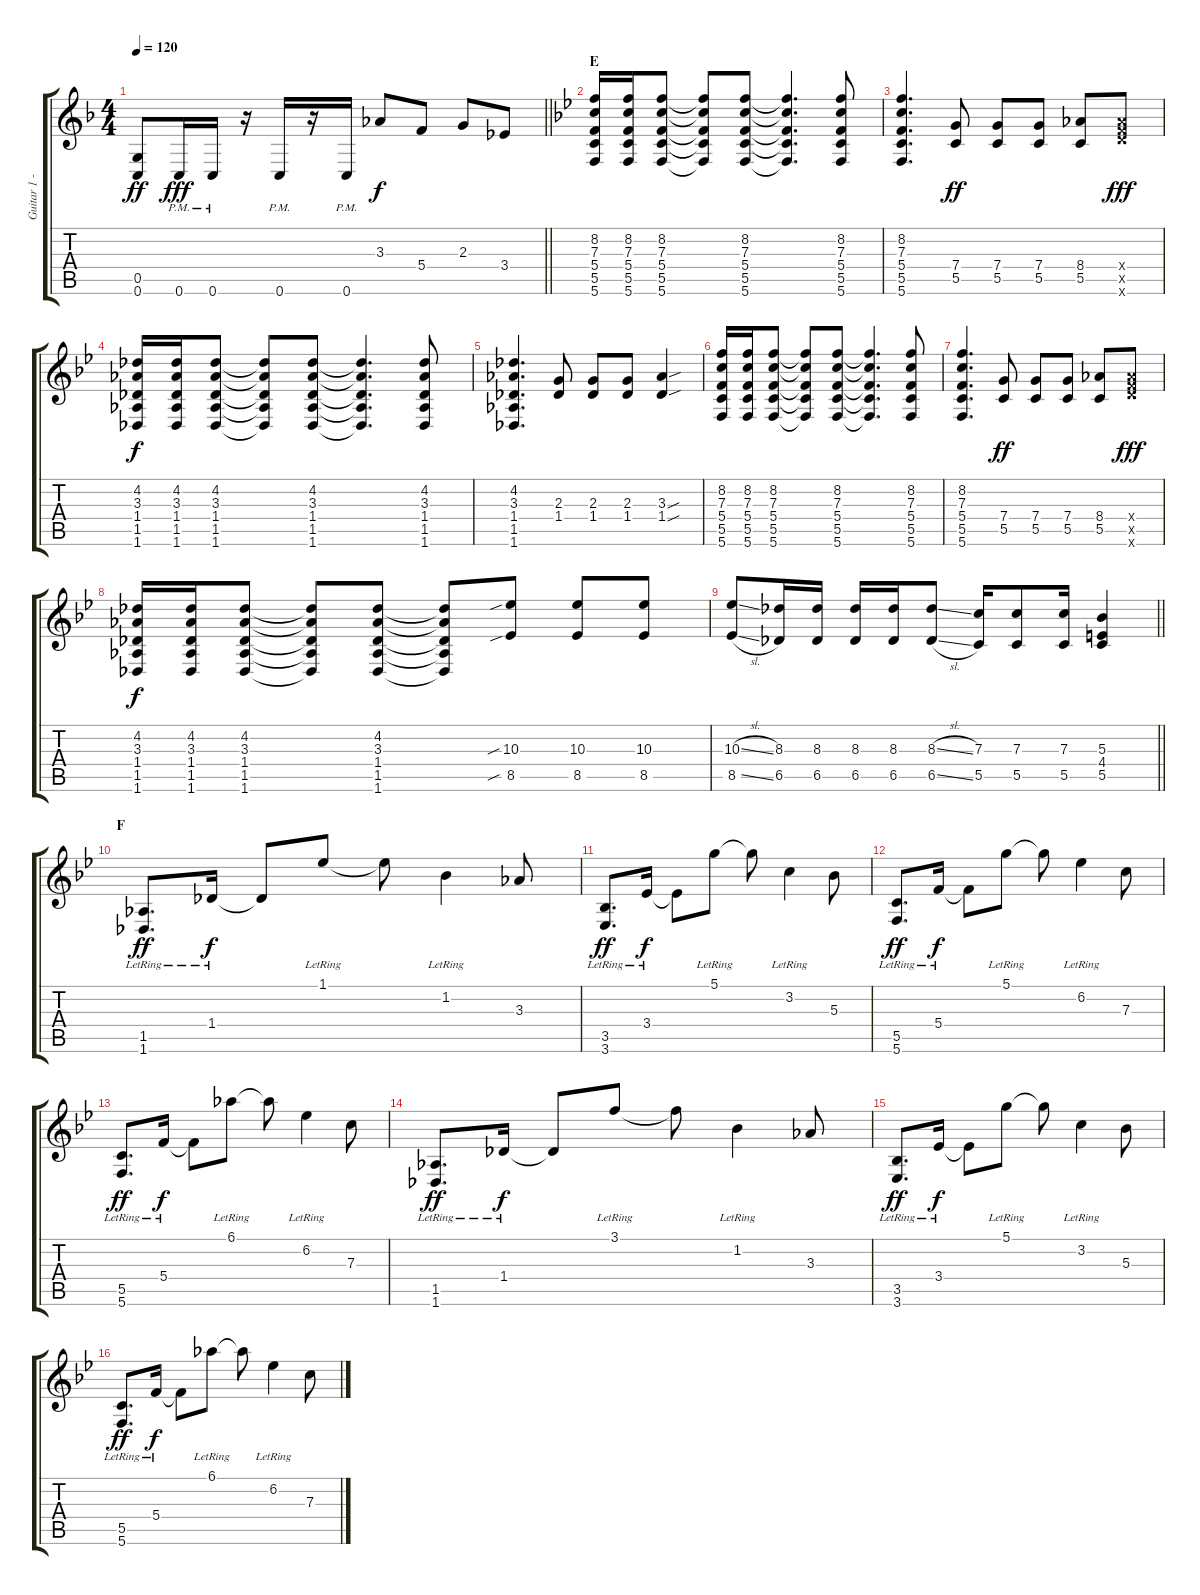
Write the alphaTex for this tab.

\track ("Guitar 1 - Uruha" "Guitar 1 -") {instrument distortionguitar}
\staff {score tabs}
\tuning (D4 A3 F3 C3 G2 C2) {hide}
\ts (4 4)
\tempo 120
\clef g2
\barLineRight lightlight
\ks f
(0.5 0.6).8{dy ff} 0.6{pm}.16{dy fff} 0.6{pm}.16 r.16 0.6{pm}.16 r.16 0.6{pm}.16 3.3.8{dy f} 5.4.8 2.3.8 3.4.8 |
\section ("" "E")
\ks bb
(8.2 7.3 5.4 5.5 5.6).16 (8.2 7.3 5.4 5.5 5.6).16 (8.2 7.3 5.4 5.5 5.6).8 (8.2{t} 7.3{t} 5.4{t} 5.5{t} 5.6{t}).8 (8.2 7.3 5.4 5.5 5.6).8 (8.2{t} 7.3{t} 5.4{t} 5.5{t} 5.6{t}).4{d} (8.2 7.3 5.4 5.5 5.6).8 |
(8.2 7.3 5.4 5.5 5.6).4{d} (7.4 5.5).8{dy ff} (7.4 5.5).8 (7.4 5.5).8 (8.4 5.5).8 (8.4{x} 10.5{x} 14.6{x}).8{dy fff} |
(4.2 3.3 1.4 1.5 1.6).16{dy f} (4.2 3.3 1.4 1.5 1.6).16 (4.2 3.3 1.4 1.5 1.6).8 (4.2{t} 3.3{t} 1.4{t} 1.5{t} 1.6{t}).8 (4.2 3.3 1.4 1.5 1.6).8 (4.2{t} 3.3{t} 1.4{t} 1.5{t} 1.6{t}).4{d} (4.2 3.3 1.4 1.5 1.6).8 |
(4.2 3.3 1.4 1.5 1.6).4{d} (2.3 1.4).8 (2.3 1.4).8 (2.3 1.4).8 (3.3{sou} 1.4{sou}).4 |
(8.2 7.3 5.4 5.5 5.6).16 (8.2 7.3 5.4 5.5 5.6).16 (8.2 7.3 5.4 5.5 5.6).8 (8.2{t} 7.3{t} 5.4{t} 5.5{t} 5.6{t}).8 (8.2 7.3 5.4 5.5 5.6).8 (8.2{t} 7.3{t} 5.4{t} 5.5{t} 5.6{t}).4{d} (8.2 7.3 5.4 5.5 5.6).8 |
(8.2 7.3 5.4 5.5 5.6).4{d} (7.4 5.5).8{dy ff} (7.4 5.5).8 (7.4 5.5).8 (8.4 5.5).8 (8.4{x} 10.5{x} 14.6{x}).8{dy fff} |
(4.2 3.3 1.4 1.5 1.6).16{dy f} (4.2 3.3 1.4 1.5 1.6).16 (4.2 3.3 1.4 1.5 1.6).8 (4.2{t} 3.3{t} 1.4{t} 1.5{t} 1.6{t}).8 (4.2 3.3 1.4 1.5 1.6).8 (4.2{t} 3.3{t} 1.4{t} 1.5{t} 1.6{t}).8 (10.3{sib} 8.5{sib}).8 (10.3 8.5).8 (10.3 8.5).8 |
\barLineRight lightlight
(10.3{sl} 8.5{sl}).8 (8.3 6.5).16 (8.3 6.5).16 (8.3 6.5).16 (8.3 6.5).16 (8.3{sl} 6.5{sl}).8 (7.3 5.5).16 (7.3 5.5).8 (7.3 5.5).16 (5.3 4.4 5.5).4 |
\section ("" "F")
(1.5{lr} 1.6{lr}).8{d dy ff} 1.4{lr}.16{dy f} 1.4{t}.8 1.1{lr}.8 1.1{t}.8 1.2{lr}.4 3.3.8 |
(3.5{lr} 3.6{lr}).8{d dy ff} 3.4{lr}.16{dy f} 3.4{t}.8 5.1{lr}.8 5.1{t}.8 3.2{lr}.4 5.3.8 |
(5.5{lr} 5.6{lr}).8{d dy ff} 5.4{lr}.16{dy f} 5.4{t}.8 5.1{lr}.8 5.1{t}.8 6.2{lr}.4 7.3.8 |
(5.5{lr} 5.6{lr}).8{d dy ff} 5.4{lr}.16{dy f} 5.4{t}.8 6.1{lr}.8 6.1{t}.8 6.2{lr}.4 7.3.8 |
(1.5{lr} 1.6{lr}).8{d dy ff} 1.4{lr}.16{dy f} 1.4{t}.8 3.1{lr}.8 3.1{t}.8 1.2{lr}.4 3.3.8 |
(3.5{lr} 3.6{lr}).8{d dy ff} 3.4{lr}.16{dy f} 3.4{t}.8 5.1{lr}.8 5.1{t}.8 3.2{lr}.4 5.3.8 |
(5.5{lr} 5.6{lr}).8{d dy ff} 5.4{lr}.16{dy f} 5.4{t}.8 6.1{lr}.8 6.1{t}.8 6.2{lr}.4 7.3.8
